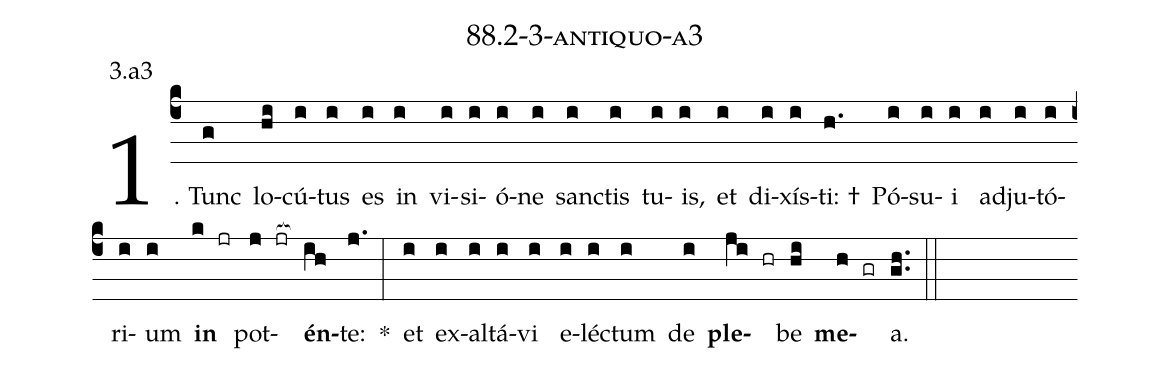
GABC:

name: 88.2-3-antiquo-a3;
annotation: 3.a3;
%%
(c4)1. Tunc(g) lo(hi)cú(i)tus(i) es(i) in(i) vi(i)si(i)ó(i)ne(i) sanc(i)tis(i) tu(i)is,(i) et(i) di(i)xís(i)ti: †(h.) Pó(i)su(i)i(i) ad(i)ju(i)tó(i)ri(i)um(i) <b>in</b>(k jr) pot(j jr[ocb:1{])<b>én</b>(ih[ocb:0}])te:(j.) *(:) et(i) ex(i)al(i)tá(i)vi(i) e(i)léc(i)tum(i) de(i) <b>ple</b>(ji hr)be(hi) <b>me</b>(h gr)a.(gh..) (::)


%E(i) u(i) o(ji) u(hi) a(h) e.(gh..) (::)
